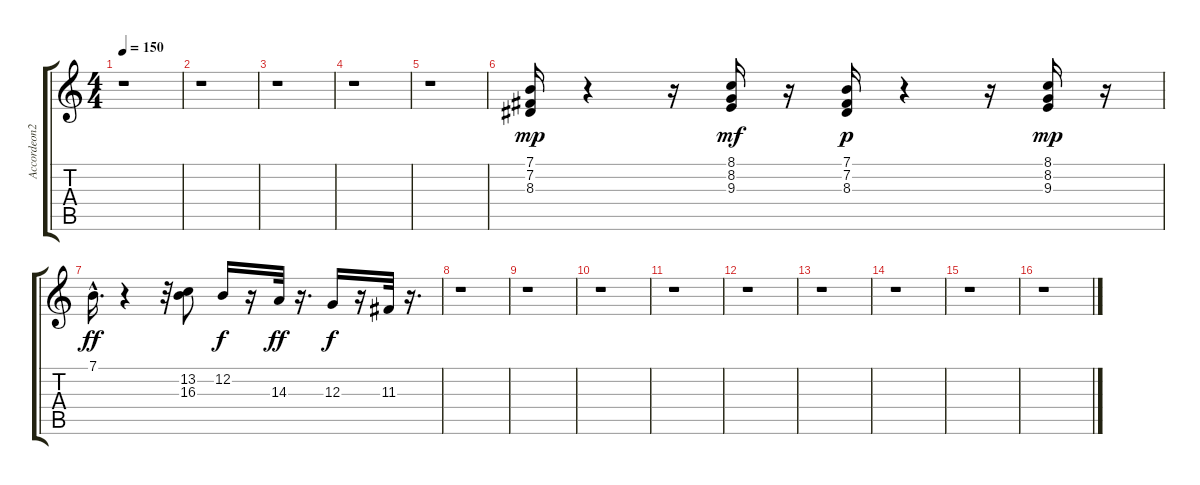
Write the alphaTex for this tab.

\track ("Accordeon2" "Accordeon2") {instrument accordion}
\staff {score tabs}
\tuning (E4 B3 G3 D3 A2 E2) {hide}
\ts (4 4)
\tempo 150
\clef g2
\ks c
r.1{dy mf} |
r.1 |
r.1 |
r.1 |
r.1 |
(7.1 7.2 8.3).16{dy mp} r.4 r.16 (8.1 8.2 9.3).16{dy mf} r.16 (7.1 7.2 8.3).16{dy p} r.4 r.16 (8.1 8.2 9.3).16{dy mp} r.16 |
7.1{hac}.16{d dy ff} r.4 r.32 (13.2 16.3).8 12.2.16{dy f} r.16 14.3.32{dy ff} r.16{d} 12.3.16{dy f} r.16 11.3.32 r.16{d} |
r.1 |
r.1 |
r.1 |
r.1 |
r.1 |
r.1 |
r.1 |
r.1 |
r.1
